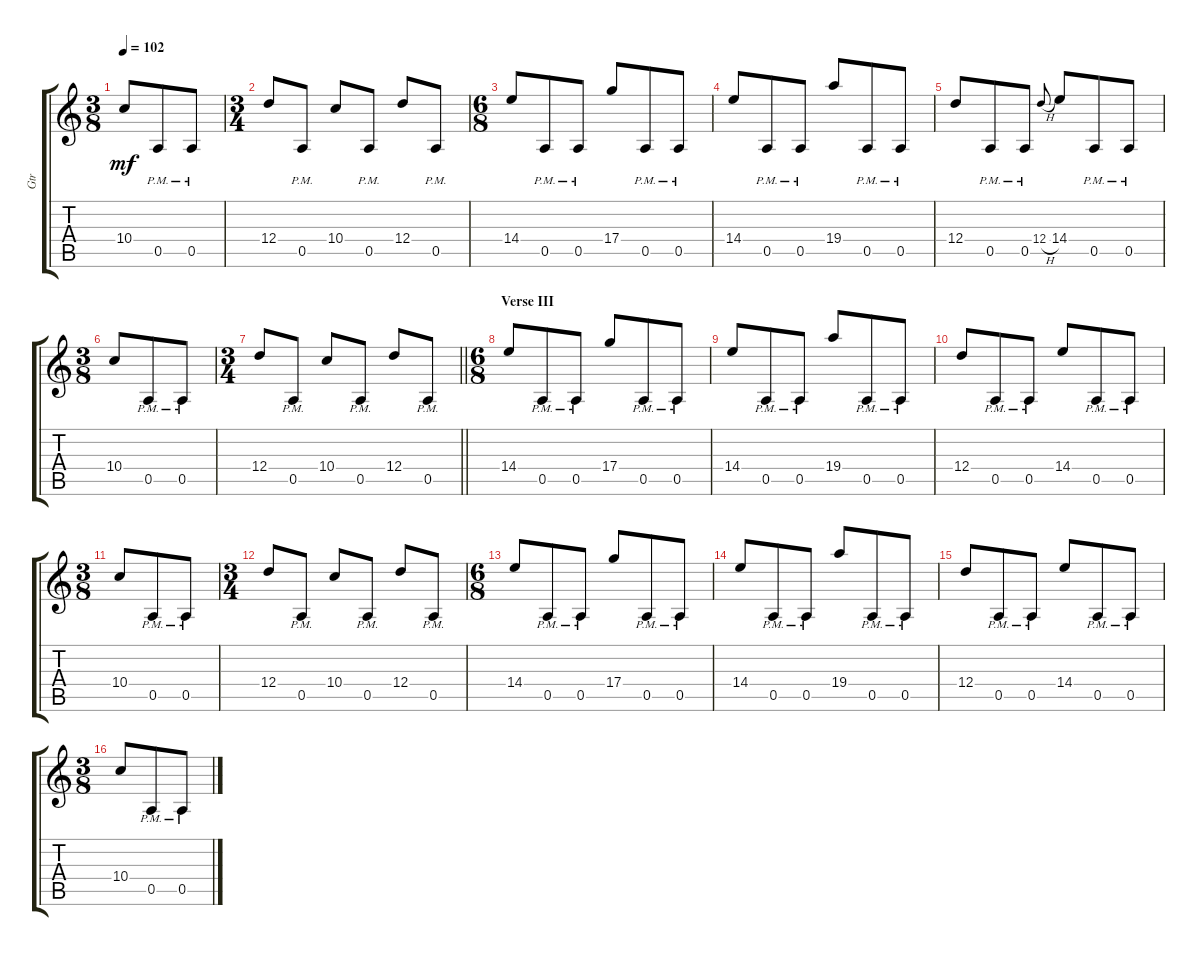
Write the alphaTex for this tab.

\track ("Gtr" "Gtr") {instrument distortionguitar}
\staff {score tabs}
\tuning (E4 B3 G3 D3 A2 D2) {hide}
\ts (3 8)
\tempo 102
\clef g2
\ks c
10.4.8{dy mf} 0.5{pm}.8 0.5{pm}.8 |
\ts (3 4)
12.4.8 0.5{pm}.8 10.4.8 0.5{pm}.8 12.4.8 0.5{pm}.8 |
\ts (6 8)
14.4.8 0.5{pm}.8 0.5{pm}.8 17.4.8 0.5{pm}.8 0.5{pm}.8 |
14.4.8 0.5{pm}.8 0.5{pm}.8 19.4.8 0.5{pm}.8 0.5{pm}.8 |
12.4.8 0.5{pm}.8 0.5{pm}.8 12.4{h}.8{gr onbeat} 14.4.8 0.5{pm}.8 0.5{pm}.8 |
\ts (3 8)
10.4.8 0.5{pm}.8 0.5{pm}.8 |
\ts (3 4)
\barLineRight lightlight
12.4.8 0.5{pm}.8 10.4.8 0.5{pm}.8 12.4.8 0.5{pm}.8 |
\ts (6 8)
\section ("" "Verse III")
14.4.8 0.5{pm}.8 0.5{pm}.8 17.4.8 0.5{pm}.8 0.5{pm}.8 |
14.4.8 0.5{pm}.8 0.5{pm}.8 19.4.8 0.5{pm}.8 0.5{pm}.8 |
12.4.8 0.5{pm}.8 0.5{pm}.8 14.4.8 0.5{pm}.8 0.5{pm}.8 |
\ts (3 8)
10.4.8 0.5{pm}.8 0.5{pm}.8 |
\ts (3 4)
12.4.8 0.5{pm}.8 10.4.8 0.5{pm}.8 12.4.8 0.5{pm}.8 |
\ts (6 8)
14.4.8 0.5{pm}.8 0.5{pm}.8 17.4.8 0.5{pm}.8 0.5{pm}.8 |
14.4.8 0.5{pm}.8 0.5{pm}.8 19.4.8 0.5{pm}.8 0.5{pm}.8 |
12.4.8 0.5{pm}.8 0.5{pm}.8 14.4.8 0.5{pm}.8 0.5{pm}.8 |
\ts (3 8)
10.4.8 0.5{pm}.8 0.5{pm}.8
